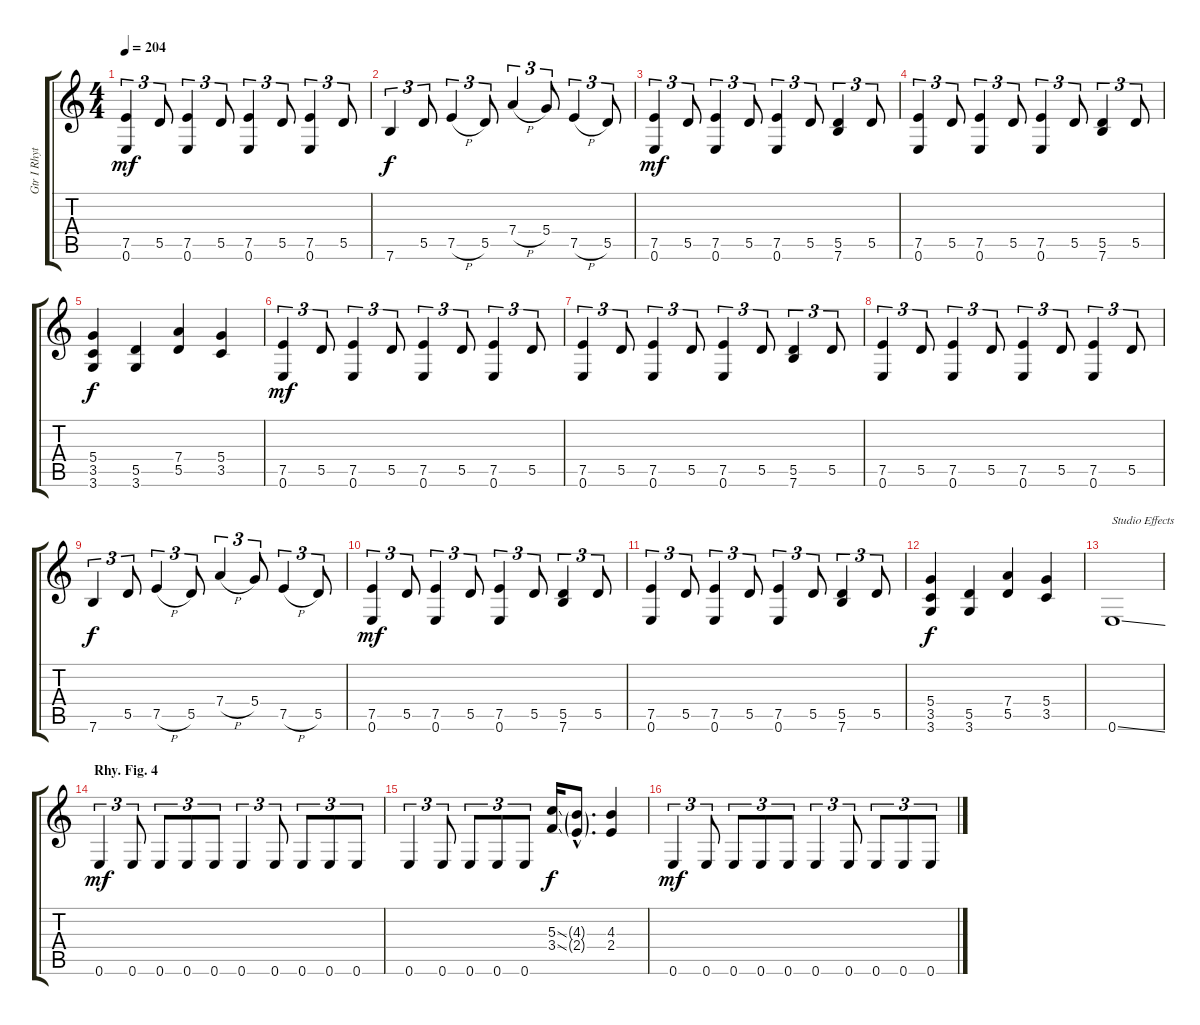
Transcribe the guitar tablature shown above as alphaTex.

\track ("Gtr I Rhytm" "Gtr I Rhyt") {instrument overdrivenguitar}
\staff {score tabs}
\tuning (E4 B3 G3 D3 A2 E2) {hide}
\ts (4 4)
\tempo 204
\clef g2
\ks c
(7.5 0.6).4{tu (3 2) dy mf} 5.5.8{tu (3 2)} (7.5 0.6).4{tu (3 2)} 5.5.8{tu (3 2)} (7.5 0.6).4{tu (3 2)} 5.5.8{tu (3 2)} (7.5 0.6).4{tu (3 2)} 5.5.8{tu (3 2)} |
7.6.4{tu (3 2) dy f} 5.5.8{tu (3 2)} 7.5{h}.4{tu (3 2)} 5.5.8{tu (3 2)} 7.4{h}.4{tu (3 2)} 5.4.8{tu (3 2)} 7.5{h}.4{tu (3 2)} 5.5.8{tu (3 2)} |
(7.5 0.6).4{tu (3 2) dy mf} 5.5.8{tu (3 2)} (7.5 0.6).4{tu (3 2)} 5.5.8{tu (3 2)} (7.5 0.6).4{tu (3 2)} 5.5.8{tu (3 2)} (5.5 7.6).4{tu (3 2)} 5.5.8{tu (3 2)} |
(7.5 0.6).4{tu (3 2)} 5.5.8{tu (3 2)} (7.5 0.6).4{tu (3 2)} 5.5.8{tu (3 2)} (7.5 0.6).4{tu (3 2)} 5.5.8{tu (3 2)} (5.5 7.6).4{tu (3 2)} 5.5.8{tu (3 2)} |
(5.4 3.5 3.6).4{dy f} (5.5 3.6).4 (7.4 5.5).4 (5.4 3.5).4 |
(7.5 0.6).4{tu (3 2) dy mf} 5.5.8{tu (3 2)} (7.5 0.6).4{tu (3 2)} 5.5.8{tu (3 2)} (7.5 0.6).4{tu (3 2)} 5.5.8{tu (3 2)} (7.5 0.6).4{tu (3 2)} 5.5.8{tu (3 2)} |
(7.5 0.6).4{tu (3 2)} 5.5.8{tu (3 2)} (7.5 0.6).4{tu (3 2)} 5.5.8{tu (3 2)} (7.5 0.6).4{tu (3 2)} 5.5.8{tu (3 2)} (5.5 7.6).4{tu (3 2)} 5.5.8{tu (3 2)} |
(7.5 0.6).4{tu (3 2)} 5.5.8{tu (3 2)} (7.5 0.6).4{tu (3 2)} 5.5.8{tu (3 2)} (7.5 0.6).4{tu (3 2)} 5.5.8{tu (3 2)} (7.5 0.6).4{tu (3 2)} 5.5.8{tu (3 2)} |
7.6.4{tu (3 2) dy f} 5.5.8{tu (3 2)} 7.5{h}.4{tu (3 2)} 5.5.8{tu (3 2)} 7.4{h}.4{tu (3 2)} 5.4.8{tu (3 2)} 7.5{h}.4{tu (3 2)} 5.5.8{tu (3 2)} |
(7.5 0.6).4{tu (3 2) dy mf} 5.5.8{tu (3 2)} (7.5 0.6).4{tu (3 2)} 5.5.8{tu (3 2)} (7.5 0.6).4{tu (3 2)} 5.5.8{tu (3 2)} (5.5 7.6).4{tu (3 2)} 5.5.8{tu (3 2)} |
(7.5 0.6).4{tu (3 2)} 5.5.8{tu (3 2)} (7.5 0.6).4{tu (3 2)} 5.5.8{tu (3 2)} (7.5 0.6).4{tu (3 2)} 5.5.8{tu (3 2)} (5.5 7.6).4{tu (3 2)} 5.5.8{tu (3 2)} |
(5.4 3.5 3.6).4{dy f} (5.5 3.6).4 (7.4 5.5).4 (5.4 3.5).4 |
0.6{ss}.1{txt "Studio Effects"} |
\section ("" "Rhy. Fig. 4")
0.6.4{tu (3 2) dy mf} 0.6.8{tu (3 2)} 0.6.8{tu (3 2)} 0.6.8{tu (3 2)} 0.6.8{tu (3 2)} 0.6.4{tu (3 2)} 0.6.8{tu (3 2)} 0.6.8{tu (3 2)} 0.6.8{tu (3 2)} 0.6.8{tu (3 2)} |
0.6.4{tu (3 2)} 0.6.8{tu (3 2)} 0.6.8{tu (3 2)} 0.6.8{tu (3 2)} 0.6.8{tu (3 2)} (5.3{ss} 3.4{ss}).16{dy f} (4.3{g hac} 2.4{g hac}).8{d} (4.3 2.4).4 |
0.6.4{tu (3 2) dy mf} 0.6.8{tu (3 2)} 0.6.8{tu (3 2)} 0.6.8{tu (3 2)} 0.6.8{tu (3 2)} 0.6.4{tu (3 2)} 0.6.8{tu (3 2)} 0.6.8{tu (3 2)} 0.6.8{tu (3 2)} 0.6.8{tu (3 2)}
